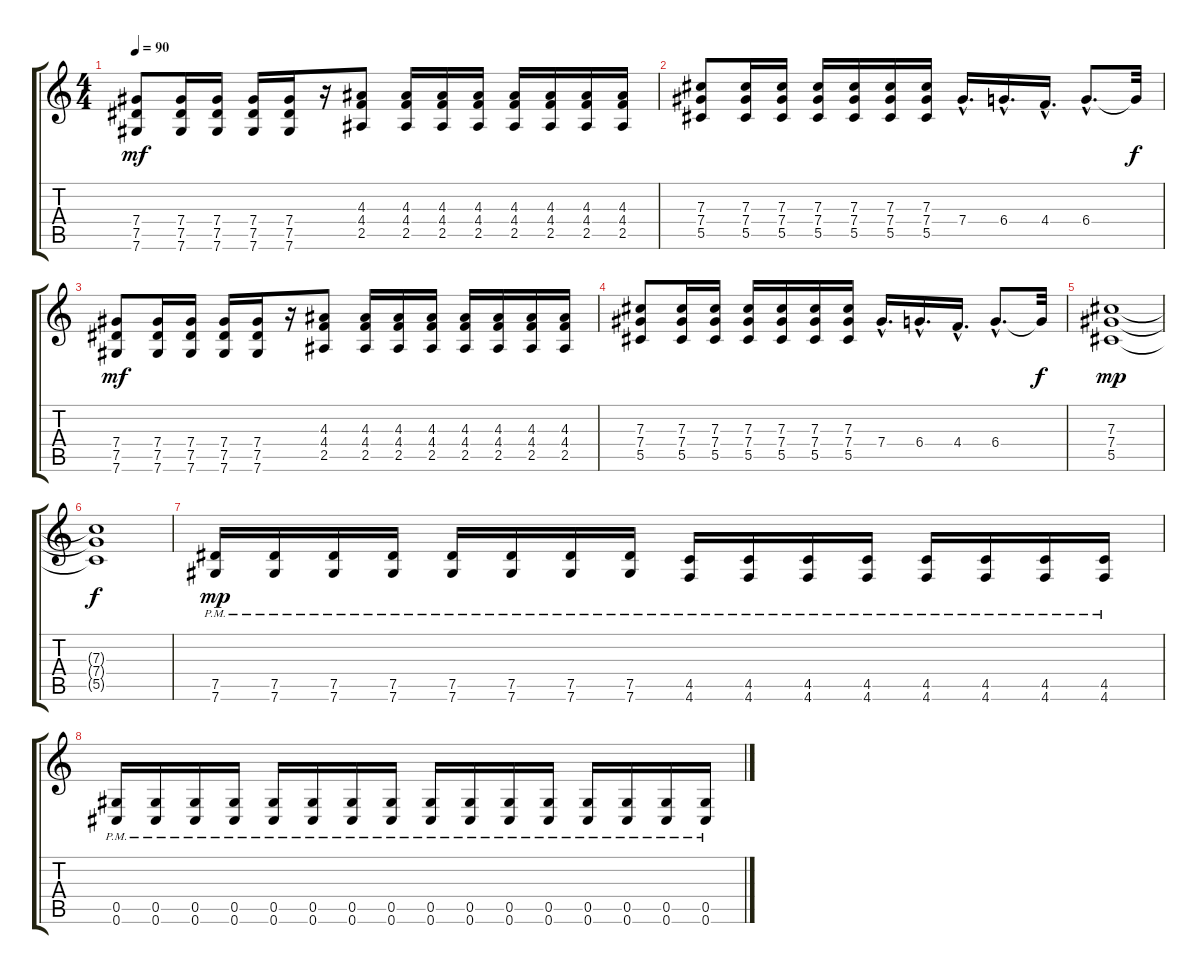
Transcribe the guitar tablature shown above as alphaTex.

\track "" {instrument distortionguitar}
\staff {score tabs}
\tuning (Eb4 Bb3 Gb3 Db3 Ab2 Db2) {hide}
\ts (4 4)
\tempo 90
\clef g2
\ks c
(7.4 7.5 7.6).8{dy mf} (7.4 7.5 7.6).16 (7.4 7.5 7.6).16 (7.4 7.5 7.6).16 (7.4 7.5 7.6).16 r.16 (4.3 4.4 2.5).8 (4.3 4.4 2.5).16 (4.3 4.4 2.5).16 (4.3 4.4 2.5).16 (4.3 4.4 2.5).16 (4.3 4.4 2.5).16 (4.3 4.4 2.5).16 (4.3 4.4 2.5).16 |
(7.3 7.4 5.5).8 (7.3 7.4 5.5).16 (7.3 7.4 5.5).16 (7.3 7.4 5.5).16 (7.3 7.4 5.5).16 (7.3 7.4 5.5).16 (7.3 7.4 5.5).16 7.4{hac}.16{d} 6.4{hac}.16{d} 4.4{hac}.16{d} 6.4{hac}.8{d} 6.4{t}.32{dy f} |
(7.4 7.5 7.6).8{dy mf} (7.4 7.5 7.6).16 (7.4 7.5 7.6).16 (7.4 7.5 7.6).16 (7.4 7.5 7.6).16 r.16 (4.3 4.4 2.5).8 (4.3 4.4 2.5).16 (4.3 4.4 2.5).16 (4.3 4.4 2.5).16 (4.3 4.4 2.5).16 (4.3 4.4 2.5).16 (4.3 4.4 2.5).16 (4.3 4.4 2.5).16 |
(7.3 7.4 5.5).8 (7.3 7.4 5.5).16 (7.3 7.4 5.5).16 (7.3 7.4 5.5).16 (7.3 7.4 5.5).16 (7.3 7.4 5.5).16 (7.3 7.4 5.5).16 7.4{hac}.16{d} 6.4{hac}.16{d} 4.4{hac}.16{d} 6.4{hac}.8{d} 6.4{t}.32{dy f} |
(7.3 7.4 5.5).1{dy mp} |
(7.3{t} 7.4{t} 5.5{t}).1{dy f} |
(7.5{pm} 7.6).16{dy mp instrument electricguitarmuted} (7.5{pm} 7.6).16 (7.5{pm} 7.6).16 (7.5{pm} 7.6).16 (7.5{pm} 7.6).16 (7.5{pm} 7.6).16 (7.5{pm} 7.6).16 (7.5{pm} 7.6).16 (4.5{pm} 4.6).16 (4.5{pm} 4.6).16 (4.5{pm} 4.6).16 (4.5{pm} 4.6).16 (4.5{pm} 4.6).16 (4.5{pm} 4.6).16 (4.5{pm} 4.6).16 (4.5{pm} 4.6).16 |
(0.5{pm} 0.6).16 (0.5{pm} 0.6).16 (0.5{pm} 0.6).16 (0.5{pm} 0.6).16 (0.5{pm} 0.6).16 (0.5{pm} 0.6).16 (0.5{pm} 0.6).16 (0.5{pm} 0.6).16 (0.5{pm} 0.6).16 (0.5{pm} 0.6).16 (0.5{pm} 0.6).16 (0.5{pm} 0.6).16 (0.5{pm} 0.6).16 (0.5{pm} 0.6).16 (0.5{pm} 0.6).16 (0.5{pm} 0.6).16
